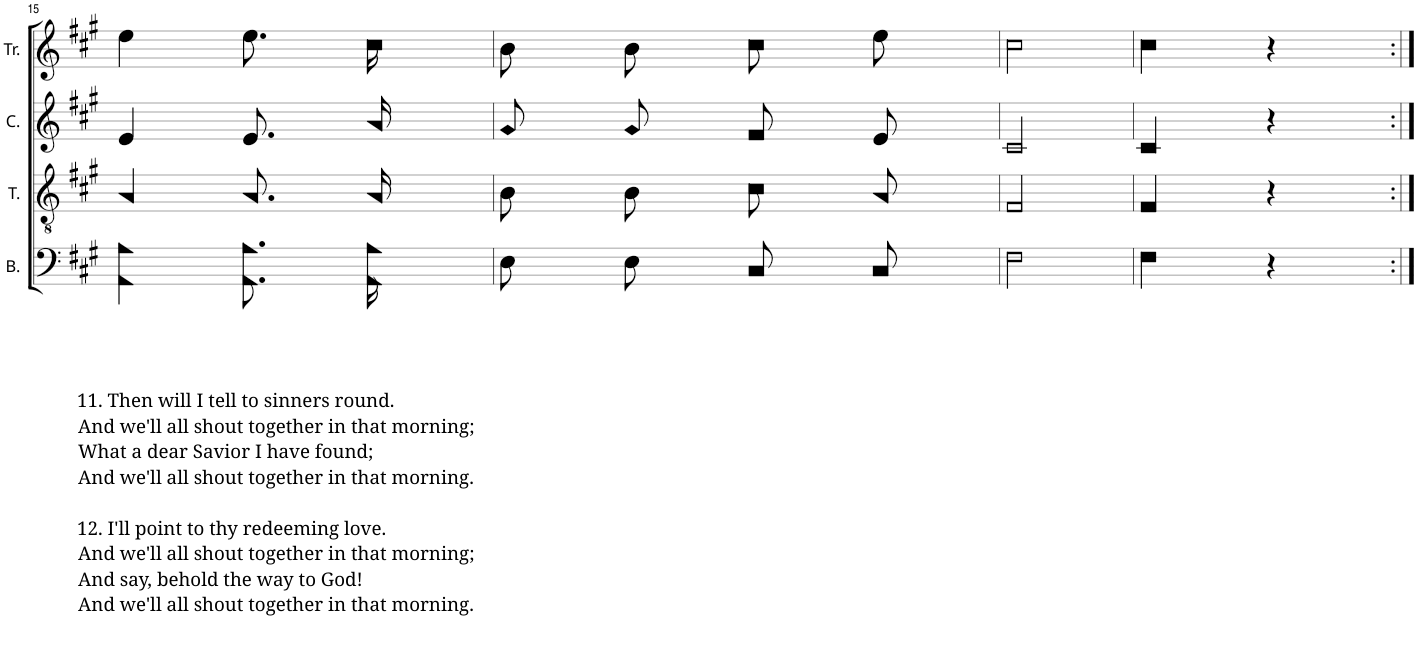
**kern	**kern	**kern	**kern
*part4	*part3	*part2	*part1
*staff4	*staff3	*staff2	*staff1
*I"B.	*I"T.	*I"A.	*I"Tr.
*I'B.	*I'T.	*	*I'Tr.
!!LO:PB:g=z
*clefF4	*clefGv2	*clefG2	*clefG2
*k[f#c#g#]	*k[f#c#g#]	*k[f#c#g#]	*k[f#c#g#]
*M2/4	*M2/4	*M2/4	*M2/4
=15	=15	=15	=15
!LO:TX:b:t=11. Then will I tell to sinners round.	!	!	!
!LO:TX:b:t=And we'll all shout together in that morning;	!	!	!
!LO:TX:b:t=What a dear Savior I have found;	!	!	!
!LO:TX:b:t=And we'll all shout together in that morning.	!	!	!
!LO:TX:b:t=12. I'll point to thy redeeming love.	!	!	!
!LO:TX:b:t=And we'll all shout together in that morning;	!	!	!
!LO:TX:b:t=And say, behold the way to God!	!	!	!
!LO:TX:b:t=And we'll all shout together in that morning.	!	!	!
4AA!\ 4A!\	4A!/	4e!/	4ee!\
8.AA!\ 8.A!\L	8.A!/L	8.e!/L	8.ee!\L
16AA!\ 16A!\Jk	16A!/Jk	16a!/Jk	16cc#!\Jk
=16	=16	=16	=16
8E!\L	8B!\L	8g#!/L	8b!\L
8E!\J	8B!\J	8g#!/J	8b!\J
8C#!/L	8c#!\L	8f#!/L	8cc#!\L
8C#!/J	8A!\J	8e!/J	8ee!\J
=17	=17	=17	=17
2F#!\	2F#!/	2c#!/	2cc#!\
=18	=18	=18	=18
4F#!\	4F#!/	4c#!/	4cc#!\
4r	4r	4r	4r
=:|!	=:|!	=:|!	=:|!
*-	*-	*-	*-
